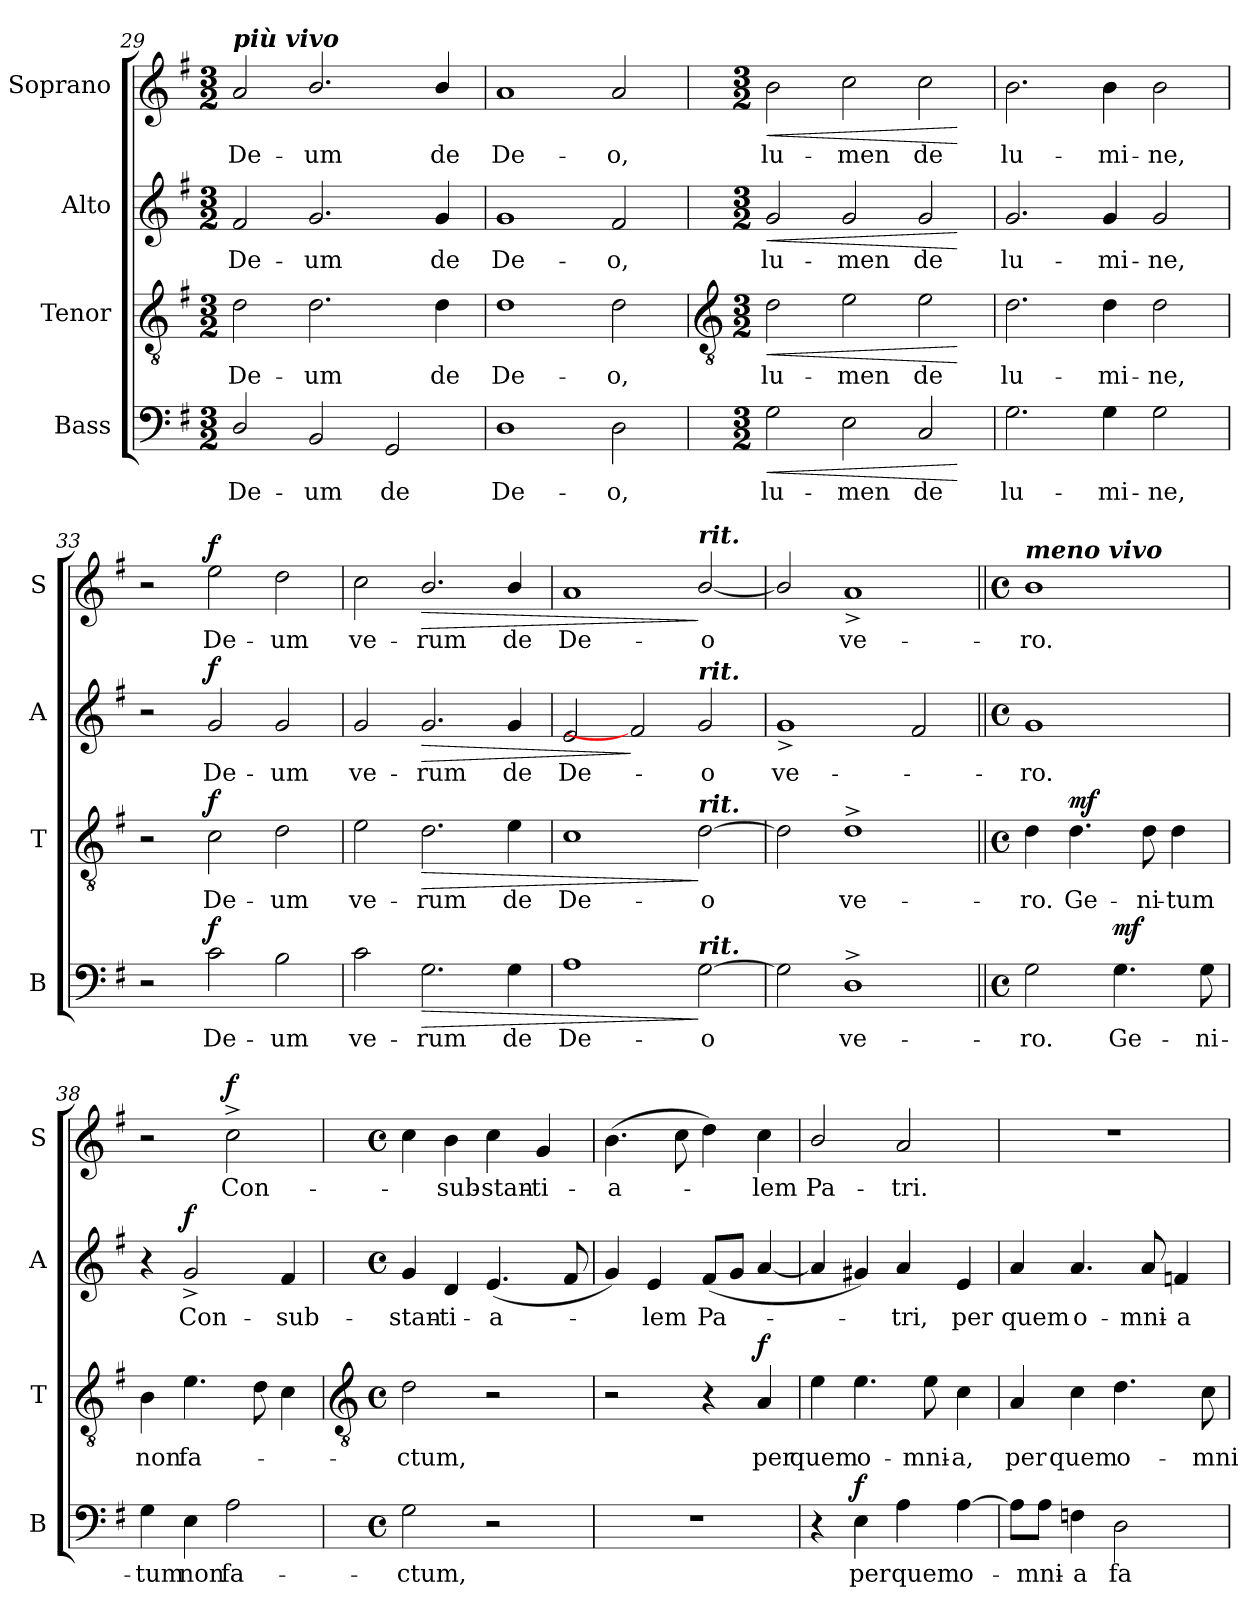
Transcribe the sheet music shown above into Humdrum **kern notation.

**kern	**text	**dynam	**kern	**text	**dynam	**kern	**text	**dynam	**kern	**text	**dynam
*part4	*part4	*part4	*part3	*part3	*part3	*part2	*part2	*part2	*part1	*part1	*part1
*staff4	*staff4	*staff4	*staff3	*staff3	*staff3	*staff2	*staff2	*staff2	*staff1	*staff1	*staff1
*I"Bass	*	*	*I"Tenor	*	*	*I"Alto	*	*	*I"Soprano	*	*
*I'B	*	*	*I'T	*	*	*I'A	*	*	*I'S	*	*
*clefF4	*	*	*clefGv2	*	*	*clefG2	*	*	*clefG2	*	*
*k[f#]	*	*	*k[f#]	*	*	*k[f#]	*	*	*k[f#]	*	*
*G:	*	*	*G:	*	*	*G:	*	*	*G:	*	*
*M3/2	*	*	*M3/2	*	*	*M3/2	*	*	*M3/2	*	*
*MM160	*	*	*MM160	*	*	*MM160	*	*	*MM160	*	*
=29	=29	=29	=29	=29	=29	=29	=29	=29	=29	=29	=29
!	!	!	!	!	!	!	!	!	!LO:TX:a:Bi:t=più vivo	!	!
!	!LO:LY:b	!	!	!LO:LY:b	!	!	!LO:LY:b	!	!	!LO:LY:b	!
2D/	De-	.	2d	De-	.	2f#	De-	.	2a	De-	.
!	!LO:LY:b	!	!	!LO:LY:b	!	!	!LO:LY:b	!	!	!LO:LY:b	!
2BB	-um	.	2.d	-um	.	2.g	-um	.	2.b/	-um	.
!	!LO:LY:b	!	!	!	!	!	!	!	!	!	!
2GG	de	.	.	.	.	.	.	.	.	.	.
!	!	!	!	!LO:LY:b	!	!	!LO:LY:b	!	!	!LO:LY:b	!
.	.	.	4d	de	.	4g	de	.	4b/	de	.
=30	=30	=30	=30	=30	=30	=30	=30	=30	=30	=30	=30
!	!LO:LY:b	!	!	!LO:LY:b	!	!	!LO:LY:b	!	!	!LO:LY:b	!
1D	De-	.	1d	De-	.	1g	De-	.	1a	De-	.
!	!LO:LY:b	!	!	!LO:LY:b	!	!	!LO:LY:b	!	!	!LO:LY:b	!
2D	-o,	.	2d	-o,	.	2f#	-o,	.	2a	-o,	.
!!LO:LB:g=z
=31	=31	=31	=31	=31	=31	=31	=31	=31	=31	=31	=31
*	*	*	*clefGv2	*	*	*	*	*	*	*	*
*M3/2	*	*	*M3/2	*	*	*M3/2	*	*	*M3/2	*	*
!	!LO:LY:b	!LO:HP:b	!	!LO:LY:b	!LO:HP:b	!	!LO:LY:b	!LO:HP:b	!	!LO:LY:b	!LO:HP:b
2G	lu-	<	2d	lu-	<	2g	lu-	<	2b	lu-	<
!	!LO:LY:b	!	!	!LO:LY:b	!	!	!LO:LY:b	!	!	!LO:LY:b	!
2E	-men	.	2e	-men	.	2g	-men	.	2cc	-men	.
!	!LO:LY:b	!	!	!LO:LY:b	!	!	!LO:LY:b	!	!	!LO:LY:b	!
2C	de	.	2e	de	.	2g	de	.	2cc	de	.
.	.	[	.	.	[	.	.	[	.	.	[
=32	=32	=32	=32	=32	=32	=32	=32	=32	=32	=32	=32
!	!LO:LY:b	!	!	!LO:LY:b	!	!	!LO:LY:b	!	!	!LO:LY:b	!
2.G	lu-	.	2.d	lu-	.	2.g	lu-	.	2.b	lu-	.
!	!LO:LY:b	!	!	!LO:LY:b	!	!	!LO:LY:b	!	!	!LO:LY:b	!
4G	-mi-	.	4d	-mi-	.	4g	-mi-	.	4b	-mi-	.
!	!LO:LY:b	!	!	!LO:LY:b	!	!	!LO:LY:b	!	!	!LO:LY:b	!
2G	-ne,	.	2d	-ne,	.	2g	-ne,	.	2b	-ne,	.
=33	=33	=33	=33	=33	=33	=33	=33	=33	=33	=33	=33
2r	.	.	2r	.	.	2r	.	.	2r	.	.
!	!LO:LY:b	!LO:DY:b	!	!LO:LY:b	!LO:DY:b	!	!LO:LY:b	!LO:DY:b	!	!LO:LY:b	!LO:DY:b
2c	De-	f	2c	De-	f	2g	De-	f	2ee	De-	f
!	!LO:LY:b	!	!	!LO:LY:b	!	!	!LO:LY:b	!	!	!LO:LY:b	!
2B	-um	.	2d	-um	.	2g	-um	.	2dd	-um	.
=34	=34	=34	=34	=34	=34	=34	=34	=34	=34	=34	=34
!	!LO:LY:b	!	!	!LO:LY:b	!	!	!LO:LY:b	!	!	!LO:LY:b	!
2c	ve-	.	2e	ve-	.	2g	ve-	.	2cc	ve-	.
!	!LO:LY:b	!LO:HP:b	!	!LO:LY:b	!LO:HP:b	!	!LO:LY:b	!LO:HP:b	!	!LO:LY:b	!LO:HP:b
2.G	-rum	>	2.d	-rum	>	2.g	-rum	>	2.b/	-rum	>
!	!LO:LY:b	!	!	!LO:LY:b	!	!	!LO:LY:b	!	!	!LO:LY:b	!
4G	de	.	4e	de	.	4g	de	.	4b/	de	.
=35	=35	=35	=35	=35	=35	=35	=35	=35	=35	=35	=35
!	!LO:LY:b	!	!	!LO:LY:b	!	!	!LO:LY:b	!	!	!LO:LY:b	!
1A	De-	.	1c	De-	.	2e	De-	.	1a	De-	.
.	.	.	.	.	.	2f#]	.	]	.	.	.
!	!	!	!	!	!	!	!	!	!LO:TX:a:Bi:t=rit.	!	!
!	!	!	!	!	!	!LO:TX:a:Bi:t=rit.	!	!	!	!	!
!	!	!	!LO:TX:a:Bi:t=rit.	!	!	!	!	!	!	!	!
!LO:TX:a:Bi:t=rit.	!	!	!	!	!	!	!	!	!	!	!
!	!LO:LY:b	!	!	!LO:LY:b	!	!	!LO:LY:b	!	!	!LO:LY:b	!
[2G	-o	]	[2d	-o	]	2g	o	.	[2b/	-o	]
=36	=36	=36	=36	=36	=36	=36	=36	=36	=36	=36	=36
!	!	!	!	!	!	!	!LO:LY:b	!	!	!	!
2G]	.	.	2d]	.	.	1g^	ve-	.	2b/]	.	.
!	!LO:LY:b	!	!	!LO:LY:b	!	!	!	!	!	!LO:LY:b	!
1D^	ve-	.	1d^	ve-	.	.	.	.	1a^	ve-	.
.	.	.	.	.	.	2f#	.	.	.	.	.
=37||	=37||	=37||	=37||	=37||	=37||	=37||	=37||	=37||	=37||	=37||	=37||
*M4/4	*	*	*M4/4	*	*	*M4/4	*	*	*M4/4	*	*
*met(c)	*	*	*met(c)	*	*	*met(c)	*	*	*met(c)	*	*
*	*	*	*	*	*	*	*	*	*MM72	*	*
!	!	!	!	!	!	!	!	!	!LO:TX:a:Bi:t=meno vivo	!	!
!	!LO:LY:b	!	!	!LO:LY:b	!	!	!LO:LY:b	!	!	!LO:LY:b	!
2G	-ro.	.	4d\	-ro.	.	1g	ro.	.	1b	-ro.	.
!	!	!	!	!LO:LY:b	!LO:DY:b	!	!	!	!	!	!
.	.	.	4.d\	Ge-	mf	.	.	.	.	.	.
!	!LO:LY:b	!LO:DY:b	!	!	!	!	!	!	!	!	!
4.G	Ge-	mf	.	.	.	.	.	.	.	.	.
!	!	!	!	!LO:LY:b	!	!	!	!	!	!	!
.	.	.	8d\	-ni-	.	.	.	.	.	.	.
!	!	!	!	!LO:LY:b	!	!	!	!	!	!	!
.	.	.	4d\	-tum	.	.	.	.	.	.	.
!	!LO:LY:b	!	!	!	!	!	!	!	!	!	!
8G	-ni-	.	.	.	.	.	.	.	.	.	.
=38	=38	=38	=38	=38	=38	=38	=38	=38	=38	=38	=38
!	!LO:LY:b	!	!	!LO:LY:b	!	!	!	!	!	!	!
4G	-tum	.	4B\	non	.	4r	.	.	2r	.	.
!	!LO:LY:b	!	!	!LO:LY:b	!	!	!LO:LY:b	!LO:DY:b	!	!	!
4E	non	.	4.e\	fa-	.	2g^	Con-	f	.	.	.
!	!LO:LY:b	!	!	!	!	!	!	!	!	!LO:LY:b	!LO:DY:b
2A	fa-	.	.	.	.	.	.	.	2cc^	Con-	f
.	.	.	8d\	.	.	.	.	.	.	.	.
!	!	!	!	!	!	!	!LO:LY:b	!	!	!	!
.	.	.	4c	.	.	4f#	-sub-	.	.	.	.
!!LO:LB:g=z
=39	=39	=39	=39	=39	=39	=39	=39	=39	=39	=39	=39
*	*	*	*clefGv2	*	*	*	*	*	*	*	*
*M4/4	*	*	*M4/4	*	*	*M4/4	*	*	*M4/4	*	*
*met(c)	*	*	*met(c)	*	*	*met(c)	*	*	*met(c)	*	*
!	!LO:LY:b	!	!	!LO:LY:b	!	!	!LO:LY:b	!	!	!	!
2G	-ctum,	.	2d\	ctum,	.	4g	-stan-	.	4cc	.	.
!	!	!	!	!	!	!	!LO:LY:b	!	!	!LO:LY:b	!
.	.	.	.	.	.	4d	-ti-	.	4b	sub-	.
!	!	!	!	!	!	!	!LO:LY:b	!	!	!LO:LY:b	!
2r	.	.	2r	.	.	(<4.e	-a-	.	4cc	-stan-	.
!	!	!	!	!	!	!	!	!	!	!LO:LY:b	!
.	.	.	.	.	.	.	.	.	4g	-ti-	.
.	.	.	.	.	.	8f#	.	.	.	.	.
=40	=40	=40	=40	=40	=40	=40	=40	=40	=40	=40	=40
!	!	!	!	!	!	!	!	!	!	!LO:LY:b	!
1r	.	.	2r	.	.	4g)	.	.	(>4.b	-a-	.
!	!	!	!	!	!	!	!LO:LY:b	!	!	!	!
.	.	.	.	.	.	4e	lem	.	.	.	.
.	.	.	.	.	.	.	.	.	8cc	.	.
!	!	!	!	!	!	!	!LO:LY:b	!	!	!	!
.	.	.	4r	.	.	(<8f#L	Pa-	.	4dd)	.	.
.	.	.	.	.	.	8gJ	.	.	.	.	.
!	!	!	!	!LO:LY:b	!LO:DY:b	!	!	!	!	!LO:LY:b	!
.	.	.	4A	per	f	[4a	.	.	4cc	lem	.
=41	=41	=41	=41	=41	=41	=41	=41	=41	=41	=41	=41
!	!	!	!	!LO:LY:b	!	!	!	!	!	!LO:LY:b	!
4r	.	.	4e\	quem	.	4a]	.	.	2b/	Pa-	.
!	!LO:LY:b	!LO:DY:b	!	!LO:LY:b	!	!	!	!	!	!	!
4E	per	f	4.e\	o-	.	4g#X)	.	.	.	.	.
!	!LO:LY:b	!	!	!	!	!	!LO:LY:b	!	!	!LO:LY:b	!
4A	quem	.	.	.	.	4a	tri,	.	2a	-tri.	.
!	!	!	!	!LO:LY:b	!	!	!	!	!	!	!
.	.	.	8e\	-mni-	.	.	.	.	.	.	.
!	!LO:LY:b	!	!	!LO:LY:b	!	!	!LO:LY:b	!	!	!	!
[4A	o-	.	4c\	-a,	.	4e	per	.	.	.	.
=42	=42	=42	=42	=42	=42	=42	=42	=42	=42	=42	=42
!	!	!	!	!LO:LY:b	!	!	!LO:LY:b	!	!	!	!
8A\L]	.	.	4A	per	.	4a	quem	.	1r	.	.
!	!LO:LY:b	!	!	!	!	!	!	!	!	!	!
8A\J	mni-	.	.	.	.	.	.	.	.	.	.
!	!LO:LY:b	!	!	!LO:LY:b	!	!	!LO:LY:b	!	!	!	!
4Fn	-a	.	4c	quem	.	4.a	o-	.	.	.	.
!	!LO:LY:b	!	!	!LO:LY:b	!	!	!	!	!	!	!
2D	fa-	.	4.d	o-	.	.	.	.	.	.	.
!	!	!	!	!	!	!	!LO:LY:b	!	!	!	!
.	.	.	.	.	.	8a	-mni-	.	.	.	.
!	!	!	!	!	!	!	!LO:LY:b	!	!	!	!
.	.	.	.	.	.	4fn	-a	.	.	.	.
!	!	!	!	!LO:LY:b	!	!	!	!	!	!	!
.	.	.	8c	-mni-	.	.	.	.	.	.	.
=	=	=	=	=	=	=	=	=	=	=	=
*-	*-	*-	*-	*-	*-	*-	*-	*-	*-	*-	*-
